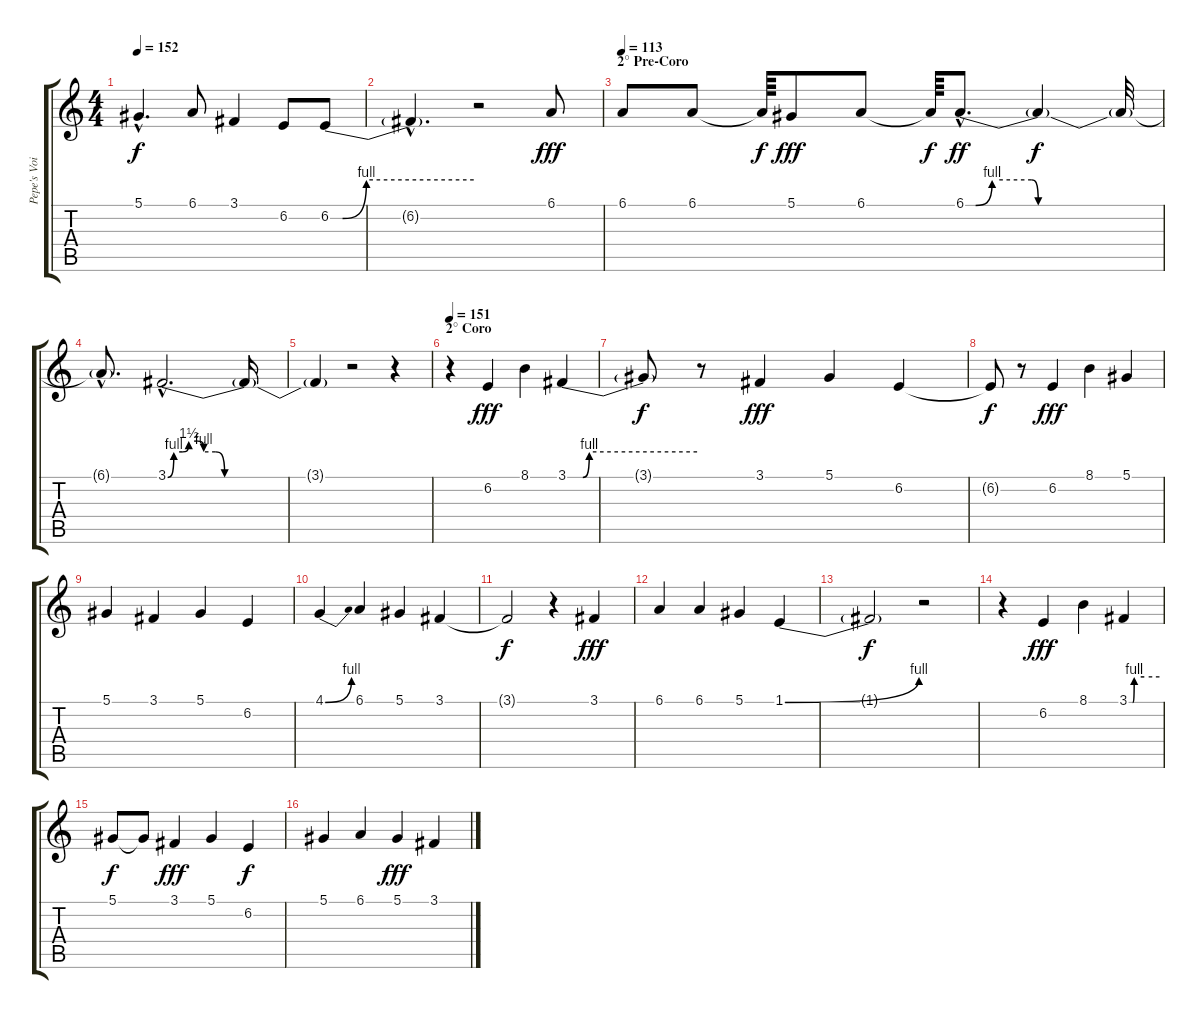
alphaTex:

\track ("Pepe's Voice" "Pepe's Voi") {instrument bassoon}
\staff {score tabs}
\tuning (Eb4 Bb3 Gb3 Db3 Ab2 Eb2) {hide}
\ts (4 4)
\tempo 152
\clef g2
\ks c
5.1{hac}.4{d dy f} 6.1.8 3.1.4 6.2.8 6.2{be (custom 0 0 5 0 15 4 60 4)}.8 |
6.2{hac t}.4{d} r.2 6.1.8{dy fff} |
\section ("" "2° Pre-Coro ")
\tempo 113
6.1.8 6.1.8 6.1{t}.64{dy f} 5.1.8{dy fff} 6.1.8 6.1{t}.64{dy f} 6.1{be (custom 0 0 3 0 8 4 20 4 22 0 60 0) hac}.8{d dy ff} 6.1{t}.4{dy f} 6.1{t}.32 |
6.1{hac t}.8{d} 3.1{be (custom 0 0 2 4 5 4 7 6 10 6 12 4 16 4 19 0 60 0) hac}.2{d} 3.1{t}.16 |
3.1{t}.4 r.2 r.4 |
\section ("" "2° Coro ")
\tempo 151
r.4 6.2.4{dy fff} 8.1.4 3.1{be (custom 0 0 7 0 10 4 30 4 60 4)}.4 |
3.1{t}.8{dy f} r.8 3.1.4{dy fff} 5.1.4 6.2.4 |
6.2{t}.8{dy f} r.8 6.2.4{dy fff} 8.1.4 5.1.4 |
5.1.4 3.1.4 5.1.4 6.2.4 |
4.1{be (bend 0 0 60 4)}.4 6.1.4 5.1.4 3.1.4 |
3.1{t}.2{dy f} r.4 3.1.4{dy fff} |
6.1.4 6.1.4 5.1.4 1.1{be (bend 0 0 60 4)}.4 |
1.1{t}.2{dy f} r.2 |
r.4 6.2.4{dy fff} 8.1.4 3.1{be (custom 0 0 7 0 10 4 30 4 60 4)}.4 |
5.1.8{dy f} 5.1{t}.8 3.1.4{dy fff} 5.1.4 6.2.4{dy f} |
5.1.4 6.1.4 5.1.4{dy fff} 3.1.4
